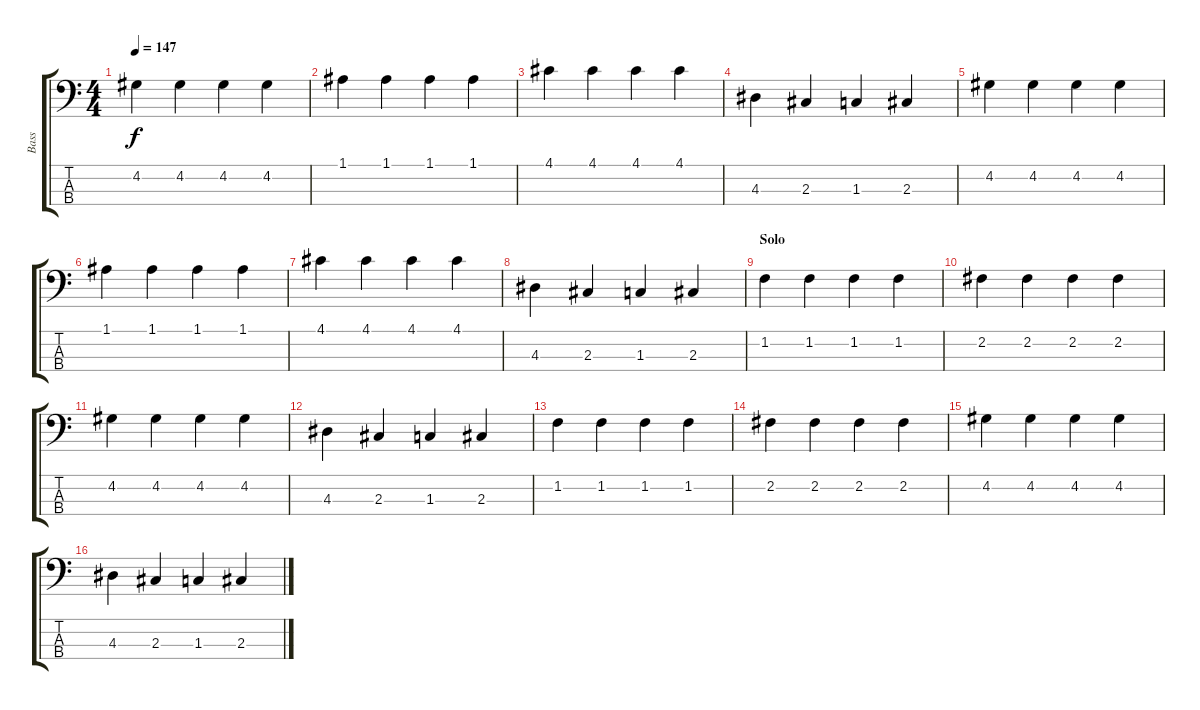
\track ("Bass" "Bass") {instrument electricbassfinger}
\staff {score tabs}
\tuning (A2 E2 B1 Gb1) {hide}
\ts (4 4)
\tempo 147
\clef f4
\ks c
4.2.4{dy f} 4.2.4 4.2.4 4.2.4 |
1.1.4 1.1.4 1.1.4 1.1.4 |
4.1.4 4.1.4 4.1.4 4.1.4 |
4.3.4 2.3.4 1.3.4 2.3.4 |
4.2.4 4.2.4 4.2.4 4.2.4 |
1.1.4 1.1.4 1.1.4 1.1.4 |
4.1.4 4.1.4 4.1.4 4.1.4 |
4.3.4 2.3.4 1.3.4 2.3.4 |
\section ("" "Solo")
1.2.4{volume 12 instrument electricbasspick} 1.2.4 1.2.4 1.2.4 |
2.2.4 2.2.4 2.2.4 2.2.4 |
4.2.4 4.2.4 4.2.4 4.2.4 |
4.3.4 2.3.4 1.3.4 2.3.4 |
1.2.4{volume 12 instrument electricbasspick} 1.2.4 1.2.4 1.2.4 |
2.2.4 2.2.4 2.2.4 2.2.4 |
4.2.4 4.2.4 4.2.4 4.2.4 |
4.3.4 2.3.4 1.3.4 2.3.4
